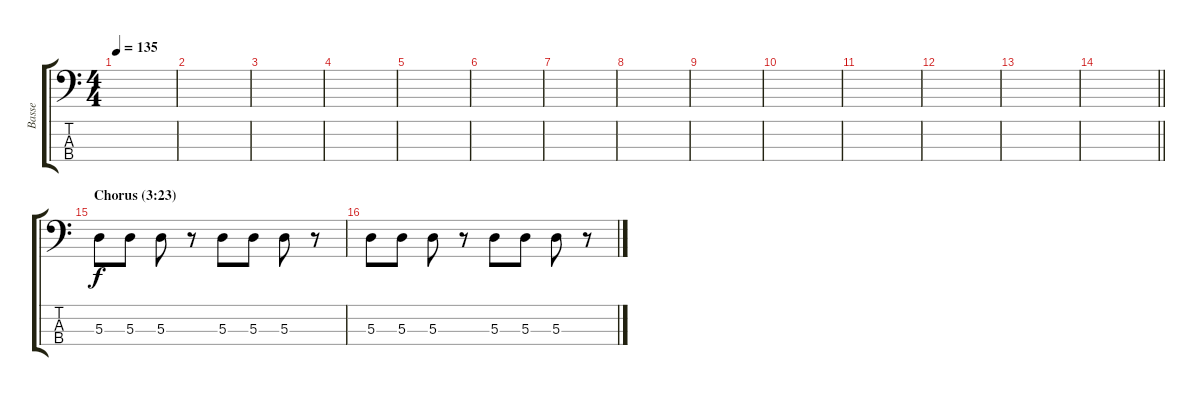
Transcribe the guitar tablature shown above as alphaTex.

\track ("Basse" "Basse") {instrument electricbasspick}
\staff {score tabs}
\tuning (G2 D2 A1 E1) {hide}
\ts (4 4)
\tempo 135
\clef f4
\ks c
|
|
|
|
|
|
|
|
|
|
|
|
|
\barLineRight lightlight
|
\section ("" "Chorus (3:23)")
5.3.8 5.3.8 5.3.8 r.8 5.3.8 5.3.8 5.3.8 r.8 |
5.3.8 5.3.8 5.3.8 r.8 5.3.8 5.3.8 5.3.8 r.8
